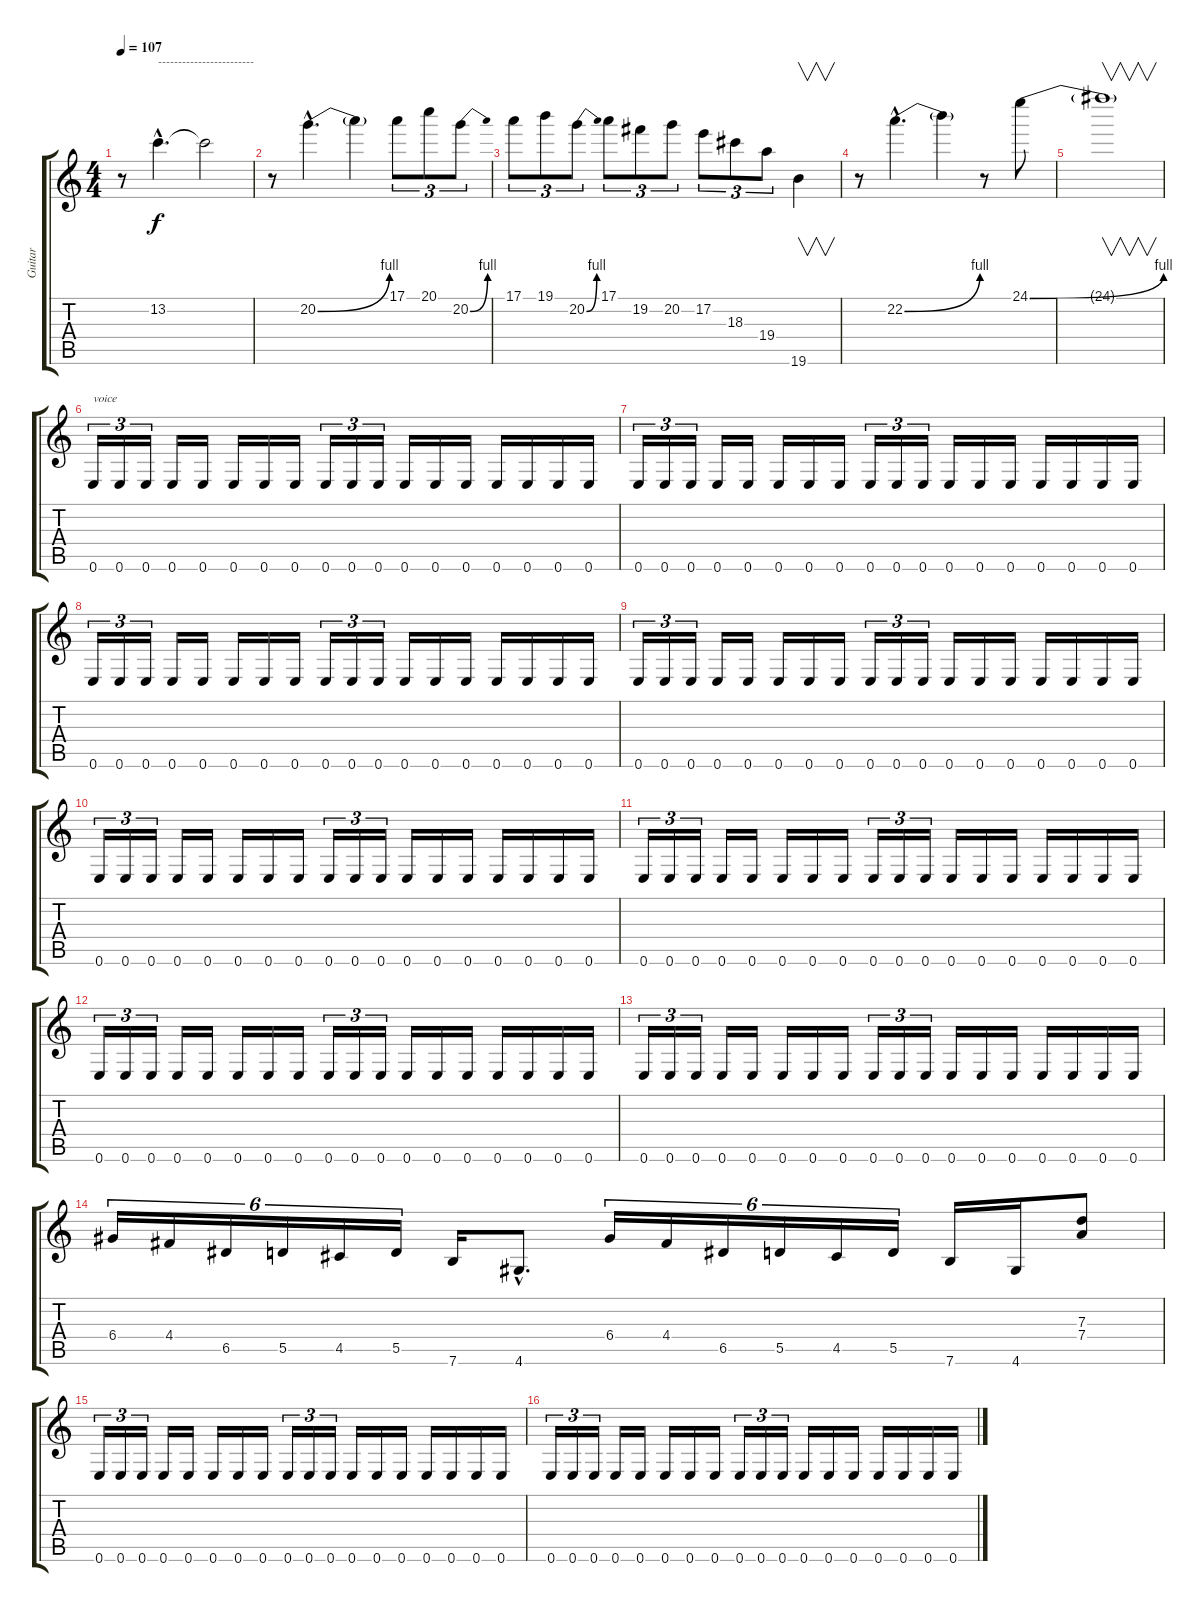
\track ("Guitar" "Guitar") {instrument distortionguitar}
\staff {score tabs}
\tuning (E4 B3 G3 D3 A2 E2) {hide}
\ts (4 4)
\tempo 107
\clef g2
\ks c
r.8{dy f} 13.2{hac}.4{d txt "------------------------"} 13.2{t}.2 |
r.8 20.2{be (bend 0 0 60 4) hac}.4{d} 20.2{t}.4 17.1.8{tu (3 2)} 20.1.8{tu (3 2)} 20.2{be (bend 0 0 60 4)}.8{tu (3 2)} |
17.1.8{tu (3 2)} 19.1.8{tu (3 2)} 20.2{be (bend 0 0 60 4)}.8{tu (3 2)} 17.1.8{tu (3 2)} 19.2.8{tu (3 2)} 20.2.8{tu (3 2)} 17.2.8{tu (3 2)} 18.3.8{tu (3 2)} 19.4.8{tu (3 2)} 19.6.4{v} |
r.8 22.2{be (bend 0 0 60 4) hac}.4{d} 22.2{t}.4 r.8 24.1{be (bend 0 0 60 4)}.8 |
24.1{t}.1{v} |
0.6.16{tu (3 2) txt "voice"} 0.6.16{tu (3 2)} 0.6.16{tu (3 2)} 0.6.16 0.6.16 0.6.16 0.6.16 0.6.16 0.6.16{tu (3 2)} 0.6.16{tu (3 2)} 0.6.16{tu (3 2)} 0.6.16 0.6.16 0.6.16 0.6.16 0.6.16 0.6.16 0.6.16 |
0.6.16{tu (3 2)} 0.6.16{tu (3 2)} 0.6.16{tu (3 2)} 0.6.16 0.6.16 0.6.16 0.6.16 0.6.16 0.6.16{tu (3 2)} 0.6.16{tu (3 2)} 0.6.16{tu (3 2)} 0.6.16 0.6.16 0.6.16 0.6.16 0.6.16 0.6.16 0.6.16 |
0.6.16{tu (3 2)} 0.6.16{tu (3 2)} 0.6.16{tu (3 2)} 0.6.16 0.6.16 0.6.16 0.6.16 0.6.16 0.6.16{tu (3 2)} 0.6.16{tu (3 2)} 0.6.16{tu (3 2)} 0.6.16 0.6.16 0.6.16 0.6.16 0.6.16 0.6.16 0.6.16 |
0.6.16{tu (3 2)} 0.6.16{tu (3 2)} 0.6.16{tu (3 2)} 0.6.16 0.6.16 0.6.16 0.6.16 0.6.16 0.6.16{tu (3 2)} 0.6.16{tu (3 2)} 0.6.16{tu (3 2)} 0.6.16 0.6.16 0.6.16 0.6.16 0.6.16 0.6.16 0.6.16 |
0.6.16{tu (3 2)} 0.6.16{tu (3 2)} 0.6.16{tu (3 2)} 0.6.16 0.6.16 0.6.16 0.6.16 0.6.16 0.6.16{tu (3 2)} 0.6.16{tu (3 2)} 0.6.16{tu (3 2)} 0.6.16 0.6.16 0.6.16 0.6.16 0.6.16 0.6.16 0.6.16 |
0.6.16{tu (3 2)} 0.6.16{tu (3 2)} 0.6.16{tu (3 2)} 0.6.16 0.6.16 0.6.16 0.6.16 0.6.16 0.6.16{tu (3 2)} 0.6.16{tu (3 2)} 0.6.16{tu (3 2)} 0.6.16 0.6.16 0.6.16 0.6.16 0.6.16 0.6.16 0.6.16 |
0.6.16{tu (3 2)} 0.6.16{tu (3 2)} 0.6.16{tu (3 2)} 0.6.16 0.6.16 0.6.16 0.6.16 0.6.16 0.6.16{tu (3 2)} 0.6.16{tu (3 2)} 0.6.16{tu (3 2)} 0.6.16 0.6.16 0.6.16 0.6.16 0.6.16 0.6.16 0.6.16 |
0.6.16{tu (3 2)} 0.6.16{tu (3 2)} 0.6.16{tu (3 2)} 0.6.16 0.6.16 0.6.16 0.6.16 0.6.16 0.6.16{tu (3 2)} 0.6.16{tu (3 2)} 0.6.16{tu (3 2)} 0.6.16 0.6.16 0.6.16 0.6.16 0.6.16 0.6.16 0.6.16 |
6.4.16{tu (6 4)} 4.4.16{tu (6 4)} 6.5.16{tu (6 4)} 5.5.16{tu (6 4)} 4.5.16{tu (6 4)} 5.5.16{tu (6 4)} 7.6.16 4.6{hac}.8{d} 6.4.16{tu (6 4)} 4.4.16{tu (6 4)} 6.5.16{tu (6 4)} 5.5.16{tu (6 4)} 4.5.16{tu (6 4)} 5.5.16{tu (6 4)} 7.6.16 4.6.16 (7.3 7.4).8 |
0.6.16{tu (3 2)} 0.6.16{tu (3 2)} 0.6.16{tu (3 2)} 0.6.16 0.6.16 0.6.16 0.6.16 0.6.16 0.6.16{tu (3 2)} 0.6.16{tu (3 2)} 0.6.16{tu (3 2)} 0.6.16 0.6.16 0.6.16 0.6.16 0.6.16 0.6.16 0.6.16 |
0.6.16{tu (3 2)} 0.6.16{tu (3 2)} 0.6.16{tu (3 2)} 0.6.16 0.6.16 0.6.16 0.6.16 0.6.16 0.6.16{tu (3 2)} 0.6.16{tu (3 2)} 0.6.16{tu (3 2)} 0.6.16 0.6.16 0.6.16 0.6.16 0.6.16 0.6.16 0.6.16
